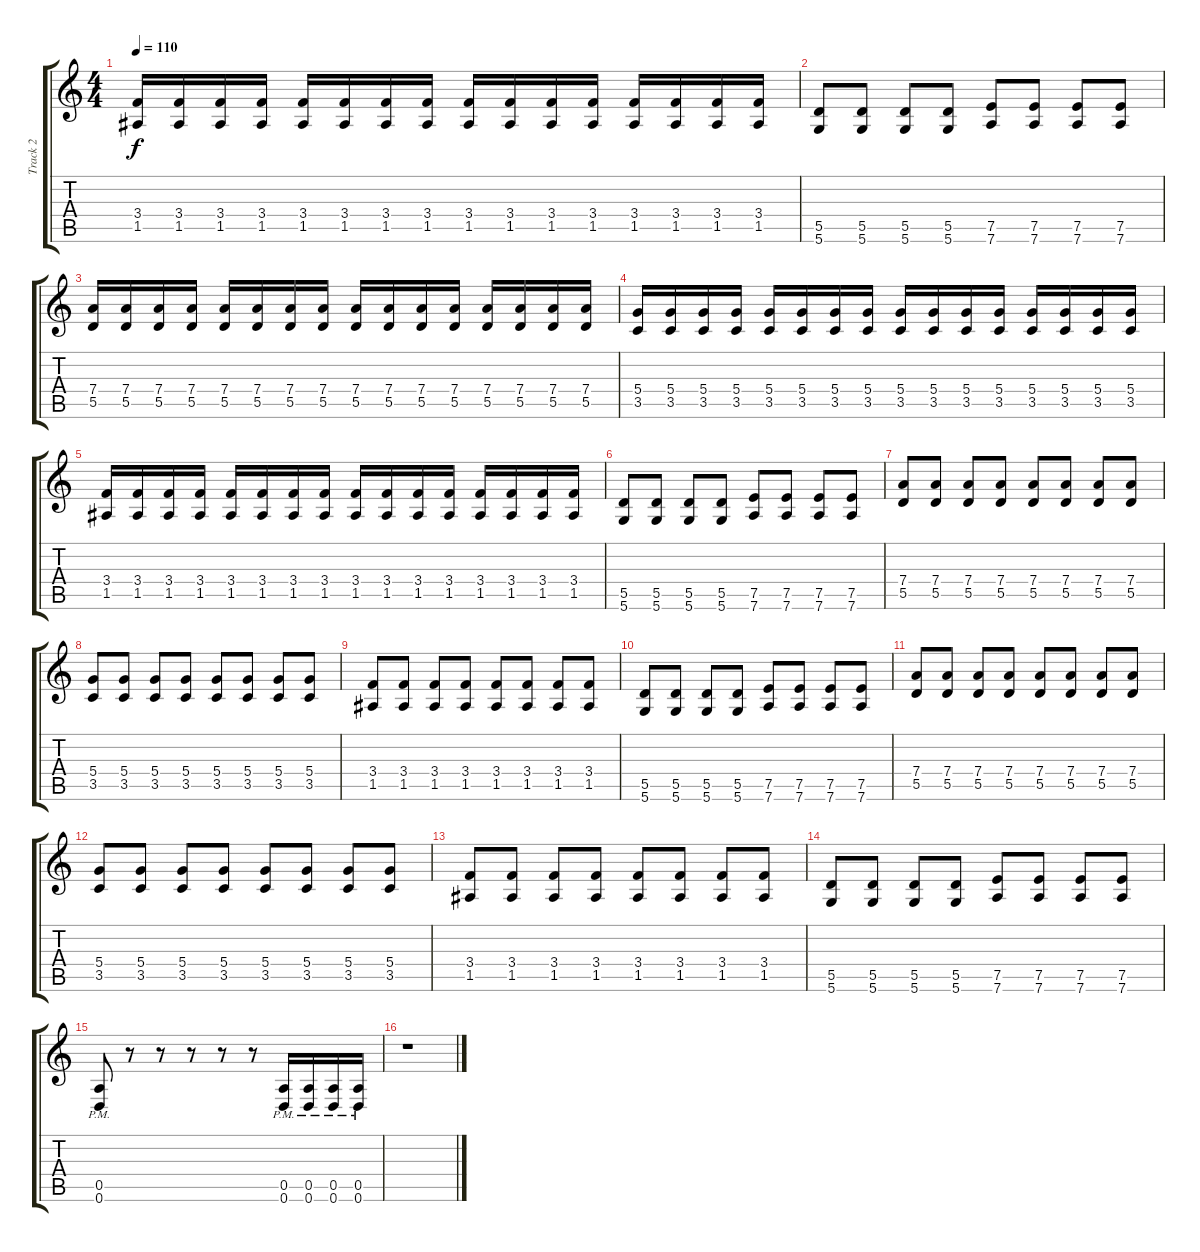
\track ("Track 2" "Track 2") {instrument distortionguitar}
\staff {score tabs}
\tuning (E4 B3 G3 D3 A2 D2) {hide}
\ts (4 4)
\tempo 110
\clef g2
\ks c
(3.4 1.5).16{dy f} (3.4 1.5).16 (3.4 1.5).16 (3.4 1.5).16 (3.4 1.5).16 (3.4 1.5).16 (3.4 1.5).16 (3.4 1.5).16 (3.4 1.5).16 (3.4 1.5).16 (3.4 1.5).16 (3.4 1.5).16 (3.4 1.5).16 (3.4 1.5).16 (3.4 1.5).16 (3.4 1.5).16 |
(5.5 5.6).8 (5.5 5.6).8 (5.5 5.6).8 (5.5 5.6).8 (7.5 7.6).8 (7.5 7.6).8 (7.5 7.6).8 (7.5 7.6).8 |
(7.4 5.5).16 (7.4 5.5).16 (7.4 5.5).16 (7.4 5.5).16 (7.4 5.5).16 (7.4 5.5).16 (7.4 5.5).16 (7.4 5.5).16 (7.4 5.5).16 (7.4 5.5).16 (7.4 5.5).16 (7.4 5.5).16 (7.4 5.5).16 (7.4 5.5).16 (7.4 5.5).16 (7.4 5.5).16 |
(5.4 3.5).16 (5.4 3.5).16 (5.4 3.5).16 (5.4 3.5).16 (5.4 3.5).16 (5.4 3.5).16 (5.4 3.5).16 (5.4 3.5).16 (5.4 3.5).16 (5.4 3.5).16 (5.4 3.5).16 (5.4 3.5).16 (5.4 3.5).16 (5.4 3.5).16 (5.4 3.5).16 (5.4 3.5).16 |
(3.4 1.5).16 (3.4 1.5).16 (3.4 1.5).16 (3.4 1.5).16 (3.4 1.5).16 (3.4 1.5).16 (3.4 1.5).16 (3.4 1.5).16 (3.4 1.5).16 (3.4 1.5).16 (3.4 1.5).16 (3.4 1.5).16 (3.4 1.5).16 (3.4 1.5).16 (3.4 1.5).16 (3.4 1.5).16 |
(5.5 5.6).8 (5.5 5.6).8 (5.5 5.6).8 (5.5 5.6).8 (7.5 7.6).8 (7.5 7.6).8 (7.5 7.6).8 (7.5 7.6).8 |
(7.4 5.5).8 (7.4 5.5).8 (7.4 5.5).8 (7.4 5.5).8 (7.4 5.5).8 (7.4 5.5).8 (7.4 5.5).8 (7.4 5.5).8 |
(5.4 3.5).8 (5.4 3.5).8 (5.4 3.5).8 (5.4 3.5).8 (5.4 3.5).8 (5.4 3.5).8 (5.4 3.5).8 (5.4 3.5).8 |
(3.4 1.5).8 (3.4 1.5).8 (3.4 1.5).8 (3.4 1.5).8 (3.4 1.5).8 (3.4 1.5).8 (3.4 1.5).8 (3.4 1.5).8 |
(5.5 5.6).8 (5.5 5.6).8 (5.5 5.6).8 (5.5 5.6).8 (7.5 7.6).8 (7.5 7.6).8 (7.5 7.6).8 (7.5 7.6).8 |
(7.4 5.5).8 (7.4 5.5).8 (7.4 5.5).8 (7.4 5.5).8 (7.4 5.5).8 (7.4 5.5).8 (7.4 5.5).8 (7.4 5.5).8 |
(5.4 3.5).8 (5.4 3.5).8 (5.4 3.5).8 (5.4 3.5).8 (5.4 3.5).8 (5.4 3.5).8 (5.4 3.5).8 (5.4 3.5).8 |
(3.4 1.5).8 (3.4 1.5).8 (3.4 1.5).8 (3.4 1.5).8 (3.4 1.5).8 (3.4 1.5).8 (3.4 1.5).8 (3.4 1.5).8 |
(5.5 5.6).8 (5.5 5.6).8 (5.5 5.6).8 (5.5 5.6).8 (7.5 7.6).8 (7.5 7.6).8 (7.5 7.6).8 (7.5 7.6).8 |
(0.5{pm} 0.6{pm}).8 r.8 r.8 r.8 r.8 r.8 (0.5{pm} 0.6{pm}).16 (0.5{pm} 0.6{pm}).16 (0.5{pm} 0.6{pm}).16 (0.5{pm} 0.6{pm}).16 |
r.1
